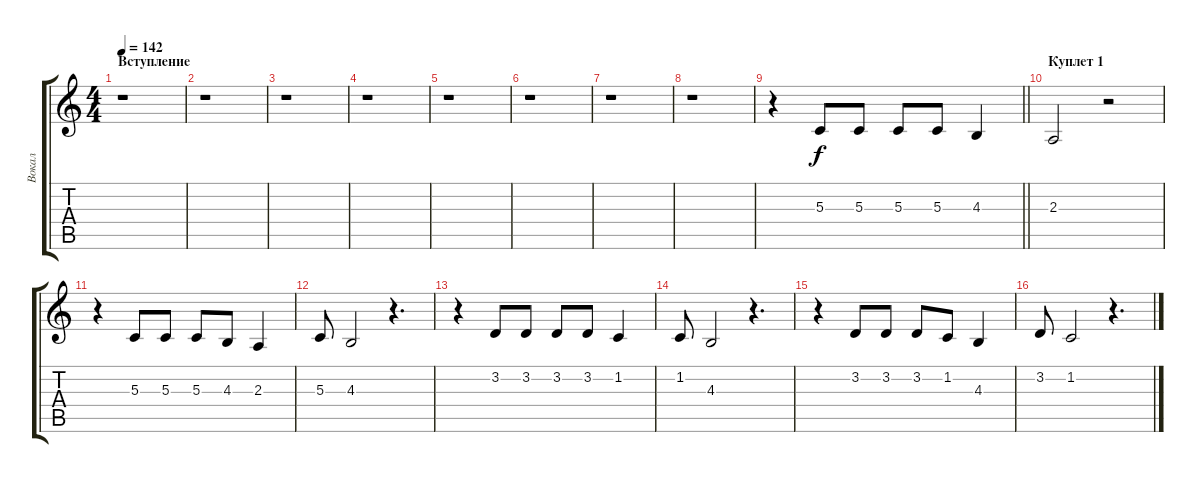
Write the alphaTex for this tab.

\track ("Вокал" "Вокал") {instrument tenorsax}
\staff {score tabs}
\tuning (E4 B3 G3 D3 A2 E2) {hide}
\ts (4 4)
\section ("" "Вступление")
\tempo 142
\clef g2
\ks c
r.1{dy f instrument tenorsax} |
r.1 |
r.1 |
r.1 |
r.1 |
r.1 |
r.1 |
r.1 |
\barLineRight lightlight
r.4 5.3.8 5.3.8 5.3.8 5.3.8 4.3.4 |
\section ("" "Куплет 1")
2.3.2 r.2 |
r.4 5.3.8 5.3.8 5.3.8 4.3.8 2.3.4 |
5.3.8 4.3.2 r.4{d} |
r.4 3.2.8 3.2.8 3.2.8 3.2.8 1.2.4 |
1.2.8 4.3.2 r.4{d} |
r.4 3.2.8 3.2.8 3.2.8 1.2.8 4.3.4 |
3.2.8 1.2.2 r.4{d}
